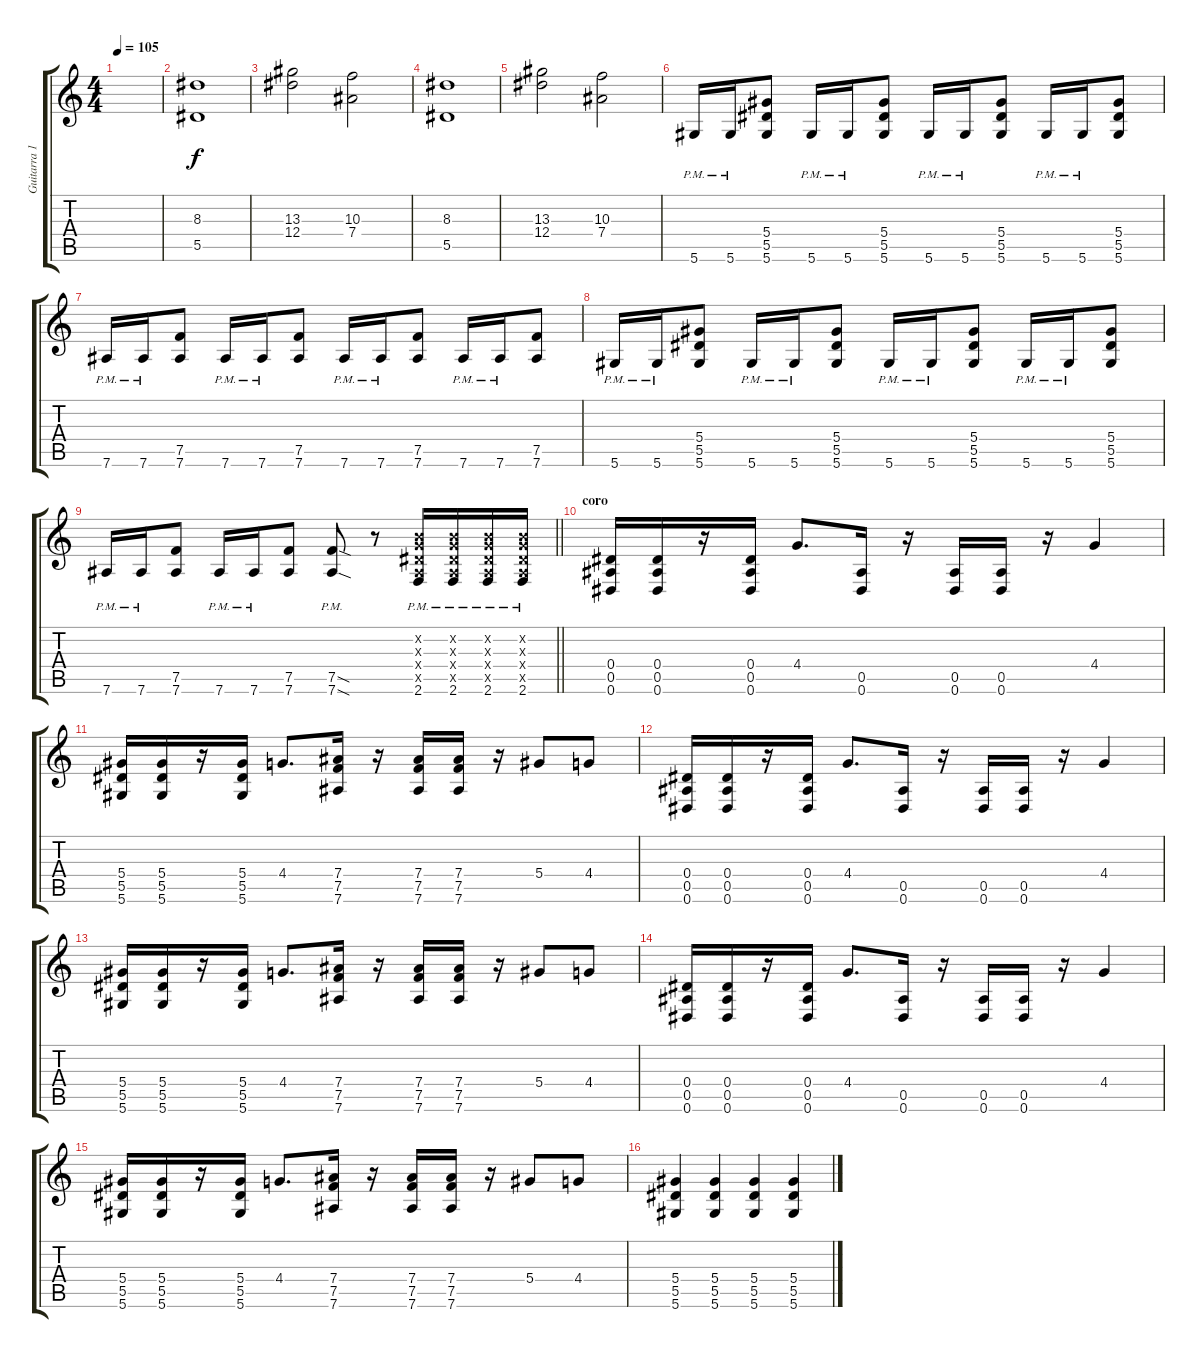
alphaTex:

\track ("Guitarra 1" "Guitarra 1") {instrument distortionguitar}
\staff {score tabs}
\tuning (E4 B3 G3 Eb3 Bb2 Eb2) {hide}
\ts (4 4)
\tempo 105
\clef g2
\ks c
|
(8.3 5.5).1 |
(13.3 12.4).2 (10.3 7.4).2 |
(8.3 5.5).1 |
(13.3 12.4).2 (10.3 7.4).2 |
5.6{pm}.16 5.6{pm}.16 (5.4 5.5 5.6).8 5.6{pm}.16 5.6{pm}.16 (5.4 5.5 5.6).8 5.6{pm}.16 5.6{pm}.16 (5.4 5.5 5.6).8 5.6{pm}.16 5.6{pm}.16 (5.4 5.5 5.6).8 |
7.6{pm}.16 7.6{pm}.16 (7.5 7.6).8 7.6{pm}.16 7.6{pm}.16 (7.5 7.6).8 7.6{pm}.16 7.6{pm}.16 (7.5 7.6).8 7.6{pm}.16 7.6{pm}.16 (7.5 7.6).8 |
5.6{pm}.16 5.6{pm}.16 (5.4 5.5 5.6).8 5.6{pm}.16 5.6{pm}.16 (5.4 5.5 5.6).8 5.6{pm}.16 5.6{pm}.16 (5.4 5.5 5.6).8 5.6{pm}.16 5.6{pm}.16 (5.4 5.5 5.6).8 |
\barLineRight lightlight
7.6{pm}.16 7.6{pm}.16 (7.5 7.6).8 7.6{pm}.16 7.6{pm}.16 (7.5 7.6).8 (7.5{sod} 7.6{sod pm}).8 r.8 (0.2{x} 0.3{x} 0.4{x} 0.5{x} 2.6{pm}).16 (0.2{x} 0.3{x} 0.4{x} 0.5{x} 2.6{pm}).16 (0.2{x} 0.3{x} 0.4{x} 0.5{x} 2.6{pm}).16 (0.2{x} 0.3{x} 0.4{x} 0.5{x} 2.6{pm}).16 |
\section ("" "coro")
(0.4 0.5 0.6).16 (0.4 0.5 0.6).16 r.16 (0.4 0.5 0.6).16 4.4.8{d} (0.5 0.6).16 r.16 (0.5 0.6).16 (0.5 0.6).16 r.16 4.4.4 |
(5.4 5.5 5.6).16 (5.4 5.5 5.6).16 r.16 (5.4 5.5 5.6).16 4.4.8{d} (7.4 7.5 7.6).16 r.16 (7.4 7.5 7.6).16 (7.4 7.5 7.6).16 r.16 5.4.8 4.4.8 |
(0.4 0.5 0.6).16 (0.4 0.5 0.6).16 r.16 (0.4 0.5 0.6).16 4.4.8{d} (0.5 0.6).16 r.16 (0.5 0.6).16 (0.5 0.6).16 r.16 4.4.4 |
(5.4 5.5 5.6).16 (5.4 5.5 5.6).16 r.16 (5.4 5.5 5.6).16 4.4.8{d} (7.4 7.5 7.6).16 r.16 (7.4 7.5 7.6).16 (7.4 7.5 7.6).16 r.16 5.4.8 4.4.8 |
(0.4 0.5 0.6).16 (0.4 0.5 0.6).16 r.16 (0.4 0.5 0.6).16 4.4.8{d} (0.5 0.6).16 r.16 (0.5 0.6).16 (0.5 0.6).16 r.16 4.4.4 |
(5.4 5.5 5.6).16 (5.4 5.5 5.6).16 r.16 (5.4 5.5 5.6).16 4.4.8{d} (7.4 7.5 7.6).16 r.16 (7.4 7.5 7.6).16 (7.4 7.5 7.6).16 r.16 5.4.8 4.4.8 |
(5.4 5.5 5.6).4 (5.4 5.5 5.6).4 (5.4 5.5 5.6).4 (5.4 5.5 5.6).4
